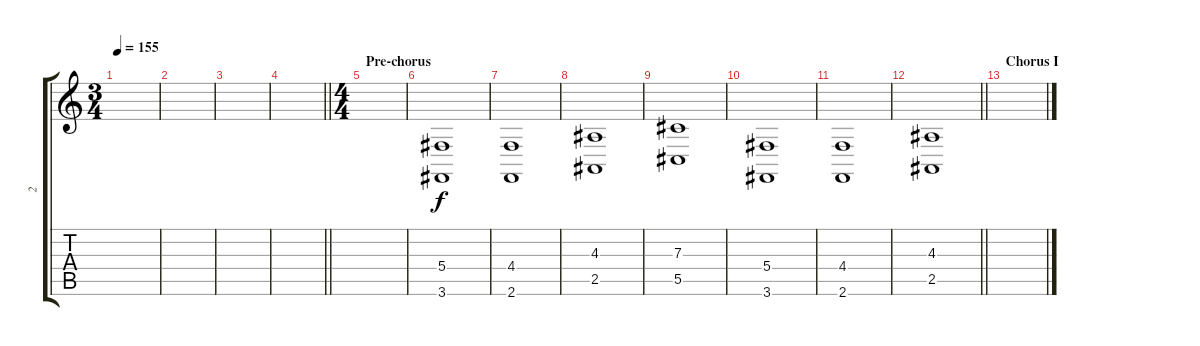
\track ("2" "2") {instrument tubularbells}
\staff {score tabs}
\tuning (Eb4 Bb3 Gb3 Db3 Ab2 Eb2) {hide}
\ts (3 4)
\tempo 155
\clef g2
\ks c
|
|
|
\barLineRight lightlight
|
\ts (4 4)
\section ("" "Pre-chorus")
|
(5.4 3.6).1 |
(4.4 2.6).1 |
(4.3 2.5).1 |
(7.3 5.5).1 |
(5.4 3.6).1 |
(4.4 2.6).1 |
\barLineRight lightlight
(4.3 2.5).1 |
\section ("" "Chorus I")
